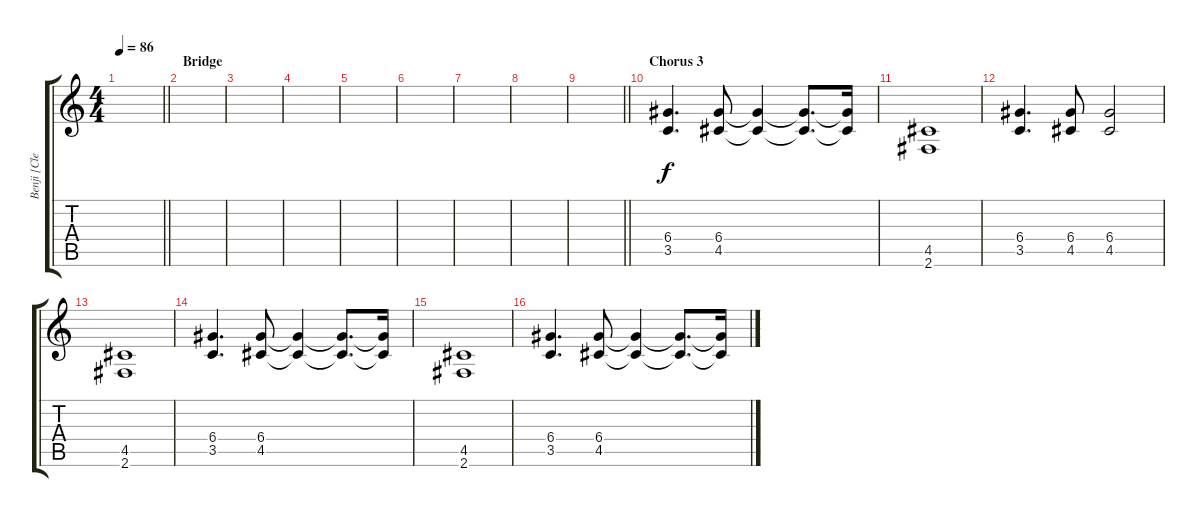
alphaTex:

\track ("Benji [Clean]" "Benji [Cle") {instrument electricguitarclean}
\staff {score tabs}
\tuning (E4 B3 G3 D3 A2 E2) {hide}
\ts (4 4)
\tempo 86
\clef g2
\barLineRight lightlight
\ks c
|
\section ("" "Bridge")
|
|
|
|
|
|
|
\barLineRight lightlight
|
\section ("" "Chorus 3")
(6.4 3.5).4{d} (6.4 4.5).8 (6.4{t} 4.5{t}).4 (6.4{t} 4.5{t}).8{d} (6.4{t} 4.5{t}).16 |
(4.5 2.6).1 |
(6.4 3.5).4{d} (6.4 4.5).8 (6.4 4.5).2 |
(4.5 2.6).1 |
(6.4 3.5).4{d} (6.4 4.5).8 (6.4{t} 4.5{t}).4 (6.4{t} 4.5{t}).8{d} (6.4{t} 4.5{t}).16 |
(4.5 2.6).1 |
(6.4 3.5).4{d} (6.4 4.5).8 (6.4{t} 4.5{t}).4 (6.4{t} 4.5{t}).8{d} (6.4{t} 4.5{t}).16
